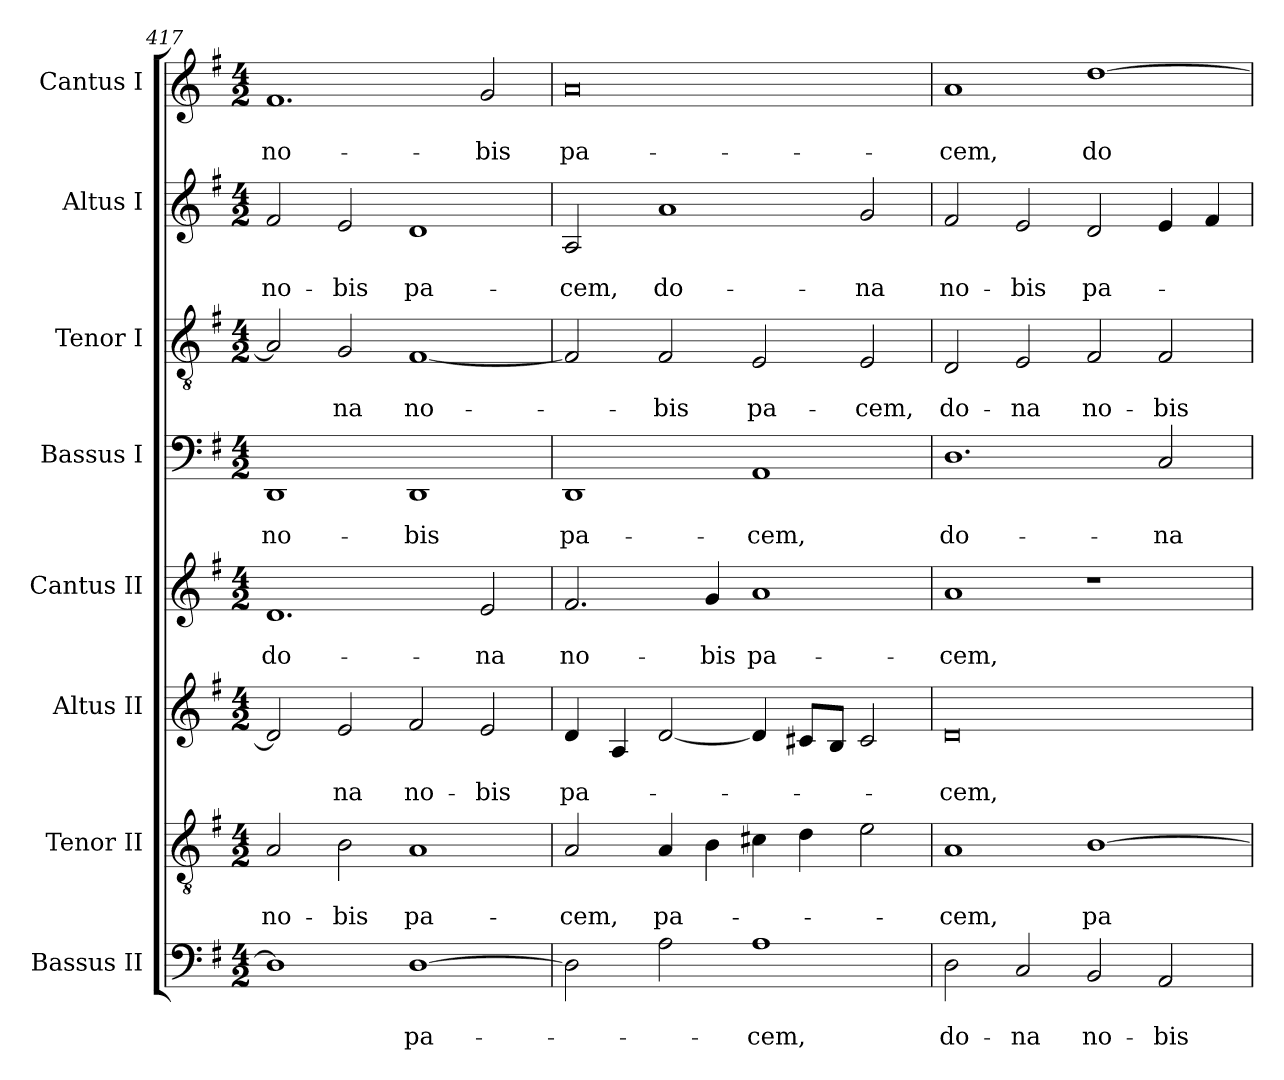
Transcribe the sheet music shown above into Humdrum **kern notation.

**kern	**text	**text	**kern	**text	**text	**kern	**text	**text	**kern	**text	**text	**kern	**text	**text	**kern	**text	**text	**kern	**text	**text	**kern	**text	**text
*part8	*part8	*part8	*part7	*part7	*part7	*part6	*part6	*part6	*part5	*part5	*part5	*part4	*part4	*part4	*part3	*part3	*part3	*part2	*part2	*part2	*part1	*part1	*part1
*staff8	*staff8	*staff8	*staff7	*staff7	*staff7	*staff6	*staff6	*staff6	*staff5	*staff5	*staff5	*staff4	*staff4	*staff4	*staff3	*staff3	*staff3	*staff2	*staff2	*staff2	*staff1	*staff1	*staff1
*I"Bassus II	*	*	*I"Tenor II	*	*	*I"Altus II	*	*	*I"Cantus II	*	*	*I"Bassus I	*	*	*I"Tenor I	*	*	*I"Altus I	*	*	*I"Cantus I	*	*
*I'B II	*	*	*I'T II	*	*	*I'A II	*	*	*I'C II	*	*	*I'B I	*	*	*I'T I	*	*	*I'A I	*	*	*I'C I	*	*
*clefF4	*	*	*clefGv2	*	*	*clefG2	*	*	*clefG2	*	*	*clefF4	*	*	*clefGv2	*	*	*clefG2	*	*	*clefG2	*	*
*k[f#]	*	*	*k[f#]	*	*	*k[f#]	*	*	*k[f#]	*	*	*k[f#]	*	*	*k[f#]	*	*	*k[f#]	*	*	*k[f#]	*	*
*G:	*	*	*G:	*	*	*G:	*	*	*G:	*	*	*G:	*	*	*G:	*	*	*G:	*	*	*G:	*	*
*M4/2	*	*	*M4/2	*	*	*M4/2	*	*	*M4/2	*	*	*M4/2	*	*	*M4/2	*	*	*M4/2	*	*	*M4/2	*	*
=417	=417	=417	=417	=417	=417	=417	=417	=417	=417	=417	=417	=417	=417	=417	=417	=417	=417	=417	=417	=417	=417	=417	=417
!	!	!	!	!	!LO:LY:b	!	!	!	!	!	!	!	!	!	!	!	!	!	!	!	!	!	!
!	!	!	!	!	!	!	!	!	!	!	!LO:LY:b	!	!	!	!	!	!	!	!	!	!	!	!
!	!	!	!	!	!	!	!	!	!	!	!	!	!	!LO:LY:b	!	!	!	!	!	!	!	!	!
!	!	!	!	!	!	!	!	!	!	!	!	!	!	!	!	!	!	!	!	!LO:LY:b	!	!	!
!	!	!	!	!	!	!	!	!	!	!	!	!	!	!	!	!	!	!	!	!	!	!	!LO:LY:b
1D]	.	.	2A/	.	no-	2d/]	.	.	1.d	.	do-	1DD	.	no-	2A/]	.	.	2f#/	.	no-	1.f#	.	no-
!	!	!	!	!	!LO:LY:b	!	!	!	!	!	!	!	!	!	!	!	!	!	!	!	!	!	!
!	!	!	!	!	!	!	!	!LO:LY:b	!	!	!	!	!	!	!	!	!	!	!	!	!	!	!
!	!	!	!	!	!	!	!	!	!	!	!	!	!	!	!	!	!LO:LY:b	!	!	!	!	!	!
!	!	!	!	!	!	!	!	!	!	!	!	!	!	!	!	!	!	!	!	!LO:LY:b	!	!	!
.	.	.	2B\	.	-bis	2e/	.	-na	.	.	.	.	.	.	2G/	.	-na	2e/	.	-bis	.	.	.
!	!	!LO:LY:b	!	!	!	!	!	!	!	!	!	!	!	!	!	!	!	!	!	!	!	!	!
!	!	!	!	!	!LO:LY:b	!	!	!	!	!	!	!	!	!	!	!	!	!	!	!	!	!	!
!	!	!	!	!	!	!	!	!LO:LY:b	!	!	!	!	!	!	!	!	!	!	!	!	!	!	!
!	!	!	!	!	!	!	!	!	!	!	!	!	!	!LO:LY:b	!	!	!	!	!	!	!	!	!
!	!	!	!	!	!	!	!	!	!	!	!	!	!	!	!	!	!LO:LY:b	!	!	!	!	!	!
!	!	!	!	!	!	!	!	!	!	!	!	!	!	!	!	!	!	!	!	!LO:LY:b	!	!	!
[1D	.	pa-	1A	.	pa-	2f#/	.	no-	.	.	.	1DD	.	-bis	[1F#	.	no-	1d	.	pa-	.	.	.
!	!	!	!	!	!	!	!	!LO:LY:b	!	!	!	!	!	!	!	!	!	!	!	!	!	!	!
!	!	!	!	!	!	!	!	!	!	!	!LO:LY:b	!	!	!	!	!	!	!	!	!	!	!	!
!	!	!	!	!	!	!	!	!	!	!	!	!	!	!	!	!	!	!	!	!	!	!	!LO:LY:b
.	.	.	.	.	.	2e/	.	-bis	2e/	.	-na	.	.	.	.	.	.	.	.	.	2g/	.	-bis
!!LO:PB:g=z
=418	=418	=418	=418	=418	=418	=418	=418	=418	=418	=418	=418	=418	=418	=418	=418	=418	=418	=418	=418	=418	=418	=418	=418
!	!	!	!	!	!LO:LY:b	!	!	!	!	!	!	!	!	!	!	!	!	!	!	!	!	!	!
!	!	!	!	!	!	!	!	!LO:LY:b	!	!	!	!	!	!	!	!	!	!	!	!	!	!	!
!	!	!	!	!	!	!	!	!	!	!	!LO:LY:b	!	!	!	!	!	!	!	!	!	!	!	!
!	!	!	!	!	!	!	!	!	!	!	!	!	!	!LO:LY:b	!	!	!	!	!	!	!	!	!
!	!	!	!	!	!	!	!	!	!	!	!	!	!	!	!	!	!	!	!	!LO:LY:b	!	!	!
!	!	!	!	!	!	!	!	!	!	!	!	!	!	!	!	!	!	!	!	!	!	!	!LO:LY:b
2D\]	.	.	2A/	.	-cem,	4d/	.	pa-	2.f#/	.	no-	1DD	.	pa-	2F#/]	.	.	2A/	.	-cem,	0a	.	pa-
.	.	.	.	.	.	4A/	.	.	.	.	.	.	.	.	.	.	.	.	.	.	.	.	.
!	!	!	!	!	!LO:LY:b	!	!	!	!	!	!	!	!	!	!	!	!	!	!	!	!	!	!
!	!	!	!	!	!	!	!	!	!	!	!	!	!	!	!	!	!LO:LY:b	!	!	!	!	!	!
!	!	!	!	!	!	!	!	!	!	!	!	!	!	!	!	!	!	!	!	!LO:LY:b	!	!	!
2A\	.	.	4A/	.	pa-	[2d/	.	.	.	.	.	.	.	.	2F#/	.	-bis	1a	.	do-	.	.	.
!	!	!	!	!	!	!	!	!	!	!	!LO:LY:b	!	!	!	!	!	!	!	!	!	!	!	!
.	.	.	4B\	.	.	.	.	.	4g/	.	-bis	.	.	.	.	.	.	.	.	.	.	.	.
!	!	!LO:LY:b	!	!	!	!	!	!	!	!	!	!	!	!	!	!	!	!	!	!	!	!	!
!	!	!	!	!	!	!	!	!	!	!	!LO:LY:b	!	!	!	!	!	!	!	!	!	!	!	!
!	!	!	!	!	!	!	!	!	!	!	!	!	!	!LO:LY:b	!	!	!	!	!	!	!	!	!
!	!	!	!	!	!	!	!	!	!	!	!	!	!	!	!	!	!LO:LY:b	!	!	!	!	!	!
1A	.	-cem,	4c#X\	.	.	4d/]	.	.	1a	.	pa-	1AA	.	-cem,	2E/	.	pa-	.	.	.	.	.	.
.	.	.	4d\	.	.	8c#X/L	.	.	.	.	.	.	.	.	.	.	.	.	.	.	.	.	.
.	.	.	.	.	.	8B/J	.	.	.	.	.	.	.	.	.	.	.	.	.	.	.	.	.
!	!	!	!	!	!	!	!	!	!	!	!	!	!	!	!	!	!LO:LY:b	!	!	!	!	!	!
!	!	!	!	!	!	!	!	!	!	!	!	!	!	!	!	!	!	!	!	!LO:LY:b	!	!	!
.	.	.	2e\	.	.	2c#/	.	.	.	.	.	.	.	.	2E/	.	-cem,	2g/	.	-na	.	.	.
=419	=419	=419	=419	=419	=419	=419	=419	=419	=419	=419	=419	=419	=419	=419	=419	=419	=419	=419	=419	=419	=419	=419	=419
!	!	!LO:LY:b	!	!	!	!	!	!	!	!	!	!	!	!	!	!	!	!	!	!	!	!	!
!	!	!	!	!	!LO:LY:b	!	!	!	!	!	!	!	!	!	!	!	!	!	!	!	!	!	!
!	!	!	!	!	!	!	!	!LO:LY:b	!	!	!	!	!	!	!	!	!	!	!	!	!	!	!
!	!	!	!	!	!	!	!	!	!	!	!LO:LY:b	!	!	!	!	!	!	!	!	!	!	!	!
!	!	!	!	!	!	!	!	!	!	!	!	!	!	!LO:LY:b	!	!	!	!	!	!	!	!	!
!	!	!	!	!	!	!	!	!	!	!	!	!	!	!	!	!	!LO:LY:b	!	!	!	!	!	!
!	!	!	!	!	!	!	!	!	!	!	!	!	!	!	!	!	!	!	!	!LO:LY:b	!	!	!
!	!	!	!	!	!	!	!	!	!	!	!	!	!	!	!	!	!	!	!	!	!	!	!LO:LY:b
2D\	.	do-	1A	.	-cem,	0d	.	-cem,	1a	.	-cem,	1.D	.	do-	2D/	.	do-	2f#/	.	no-	1a	.	-cem,
!	!	!LO:LY:b	!	!	!	!	!	!	!	!	!	!	!	!	!	!	!	!	!	!	!	!	!
!	!	!	!	!	!	!	!	!	!	!	!	!	!	!	!	!	!LO:LY:b	!	!	!	!	!	!
!	!	!	!	!	!	!	!	!	!	!	!	!	!	!	!	!	!	!	!	!LO:LY:b	!	!	!
2C/	.	-na	.	.	.	.	.	.	.	.	.	.	.	.	2E/	.	-na	2e/	.	-bis	.	.	.
!	!	!LO:LY:b	!	!	!	!	!	!	!	!	!	!	!	!	!	!	!	!	!	!	!	!	!
!	!	!	!	!	!LO:LY:b	!	!	!	!	!	!	!	!	!	!	!	!	!	!	!	!	!	!
!	!	!	!	!	!	!	!	!	!	!	!	!	!	!	!	!	!LO:LY:b	!	!	!	!	!	!
!	!	!	!	!	!	!	!	!	!	!	!	!	!	!	!	!	!	!	!	!LO:LY:b	!	!	!
!	!	!	!	!	!	!	!	!	!	!	!	!	!	!	!	!	!	!	!	!	!	!	!LO:LY:b
2BB/	.	no-	[1B	.	pa-	.	.	.	1r	.	.	.	.	.	2F#/	.	no-	2d/	.	pa-	[1dd	.	do-
!	!	!LO:LY:b	!	!	!	!	!	!	!	!	!	!	!	!	!	!	!	!	!	!	!	!	!
!	!	!	!	!	!	!	!	!	!	!	!	!	!	!LO:LY:b	!	!	!	!	!	!	!	!	!
!	!	!	!	!	!	!	!	!	!	!	!	!	!	!	!	!	!LO:LY:b	!	!	!	!	!	!
2AA/	.	-bis	.	.	.	.	.	.	.	.	.	2C/	.	-na	2F#/	.	-bis	4e/	.	.	.	.	.
.	.	.	.	.	.	.	.	.	.	.	.	.	.	.	.	.	.	4f#/	.	.	.	.	.
=	=	=	=	=	=	=	=	=	=	=	=	=	=	=	=	=	=	=	=	=	=	=	=
*-	*-	*-	*-	*-	*-	*-	*-	*-	*-	*-	*-	*-	*-	*-	*-	*-	*-	*-	*-	*-	*-	*-	*-
